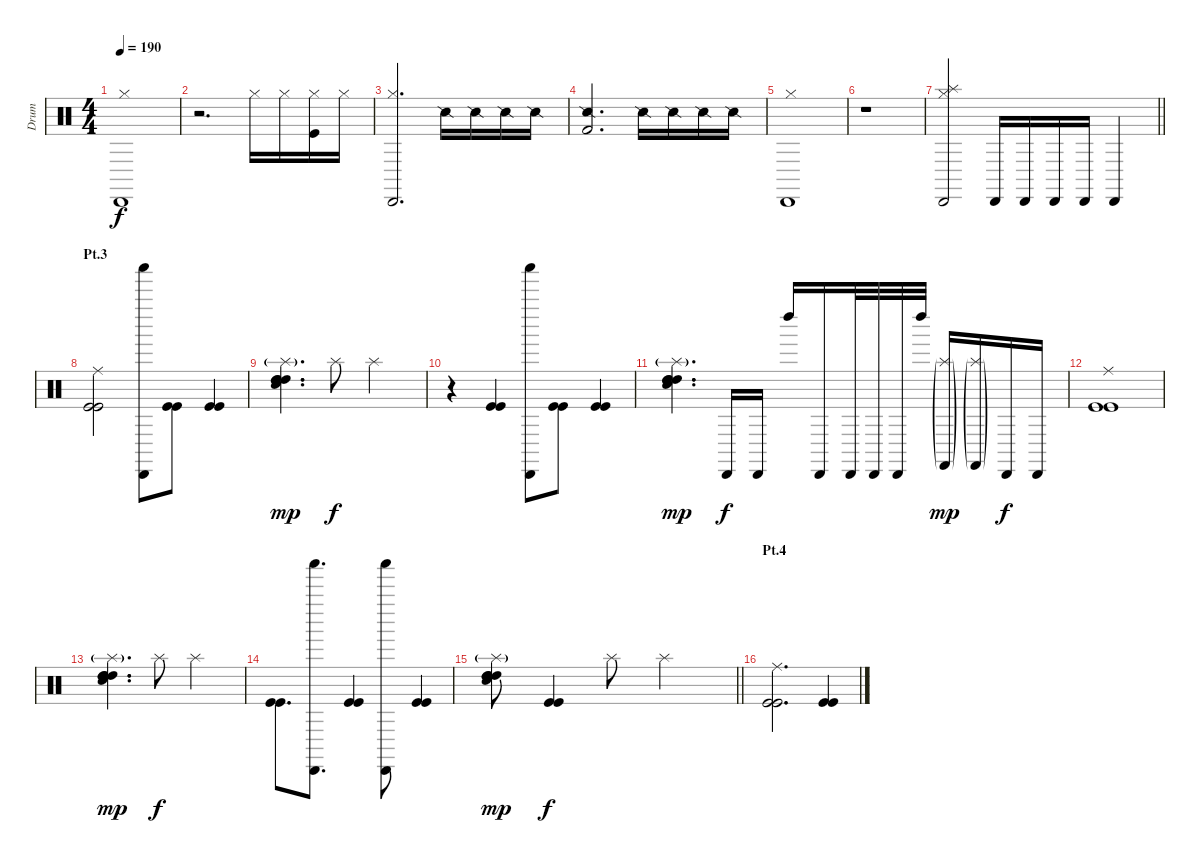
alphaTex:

\track ("Drum" "Drum") {instrument percussion}
\staff {score}
\articulation defaults
\ts (4 4)
\tempo 190
\clef neutral
\ks c
("Cabasa (hit)" "Hi-Hat (closed)").1{dy f} |
r.2{d} "Hi-Hat (closed)".16 "Hi-Hat (closed)".16 ("Hi-Hat (closed)" "Kick (hit)").16 "Hi-Hat (closed)".16 |
("Cabasa (hit)" "Hi-Hat (closed)").2{d} "Snare (side stick) 2".16 "Snare (side stick) 2".16 "Snare (side stick) 2".16 "Snare (side stick) 2".16 |
("Kick (hit) 2" "Snare (side stick) 2").2{d} "Snare (side stick) 2".16 "Snare (side stick) 2".16 "Snare (side stick) 2".16 "Snare (side stick) 2".16 |
("Cabasa (hit)" "Hi-Hat (closed)").1 |
r.1 |
\barLineRight lightlight
("Splash (hit)" "Cabasa (hit)" "Hi-Hat (closed)").2 "Cabasa (hit)".16 "Cabasa (hit)".16 "Cabasa (hit)".16 "Cabasa (hit)".16 "Cabasa (hit)".4 |
\section ("" "Pt.3")
("Ride (middle)" "Kick (hit)" "Kick (hit)").2 ("Cabasa (hit)" "Shaker (hit)").8 ("Kick (hit)" "Kick (hit)").8 ("Kick (hit)" "Kick (hit)").4 |
("Electric Snare (hit)" "High Tom (hit)" "Splash (hit)"{g} "High Tom (hit)" "High Tom (hit)").4{d dy mp} "Splash (hit)".8{dy f} "Splash (hit)".2 |
r.4 ("Kick (hit)" "Kick (hit)").4 ("Cabasa (hit)" "Shaker (hit)").8 ("Kick (hit)" "Kick (hit)").8 ("Kick (hit)" "Kick (hit)").4 |
("Electric Snare (hit)" "High Tom (hit)" "Splash (hit)"{g} "High Tom (hit)" "High Tom (hit)").4{d dy mp} "Cabasa (hit)".16{dy f} "Cabasa (hit)".16 "Left Maraca (hit)".16 "Cabasa (hit)".16 "Cabasa (hit)".32 "Cabasa (hit)".32 "Cabasa (hit)".32 "Left Maraca (hit)".32 ("Splash (hit)"{g} "Castanets (hit)"{g}).16{dy mp} ("Splash (hit)"{g} "Castanets (hit)"{g}).16 "Cabasa (hit)".16{dy f} "Cabasa (hit)".16 |
("Ride (middle)" "Kick (hit)" "Kick (hit)").1 |
("Electric Snare (hit)" "High Tom (hit)" "Splash (hit)"{g} "High Tom (hit)" "High Tom (hit)").4{d dy mp} "Splash (hit)".8{dy f} "Splash (hit)".2 |
("Kick (hit)" "Kick (hit)").8{d} ("Cabasa (hit)" "Shaker (hit)").8{d} ("Kick (hit)" "Kick (hit)").4 ("Cabasa (hit)" "Shaker (hit)").8 ("Kick (hit)" "Kick (hit)").4 |
\barLineRight lightlight
("Electric Snare (hit)" "High Tom (hit)" "Splash (hit)"{g} "High Tom (hit)" "High Tom (hit)").8{dy mp} ("Kick (hit)" "Kick (hit)").4{dy f} "Splash (hit)".8 "Splash (hit)".2 |
\section ("" "Pt.4")
("Ride (middle)" "Kick (hit)" "Kick (hit)").2{d} ("Kick (hit)" "Kick (hit)").4
